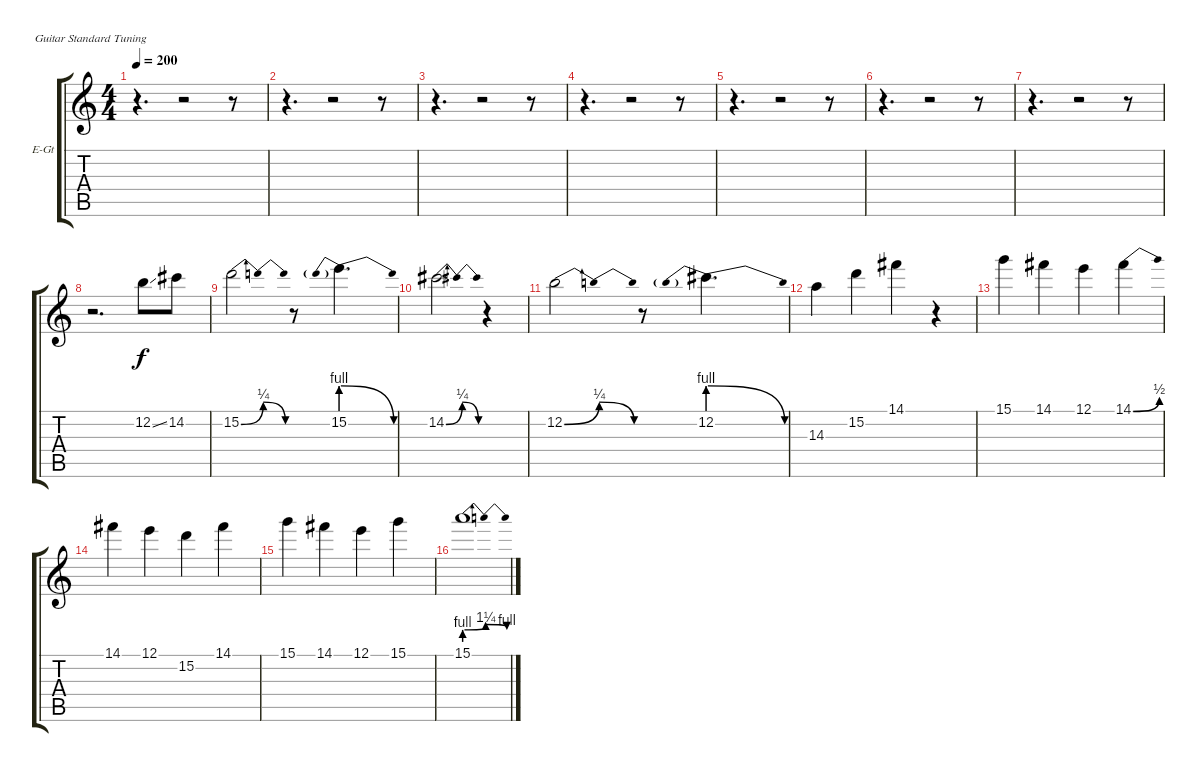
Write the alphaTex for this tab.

\bracketExtendMode groupsimilarinstruments
\firstSystemTrackNameOrientation horizontal
\otherSystemsTrackNameOrientation horizontal
\track ("Harmony" "E-Gt") {instrument distortionguitar}
\staff {score tabs}
\tuning (E4 B3 G3 D3 A2 E2)
\ts (4 4)
\tempo 200
\clef g2
\ks c
r.4{d dy f} r.2 r.8 |
r.4{d} r.2 r.8 |
r.4{d} r.2 r.8 |
r.4{d} r.2 r.8 |
r.4{d} r.2 r.8 |
r.4{d} r.2 r.8 |
r.4{d} r.2 r.8 |
r.2{d} 12.2{ss}.8 14.2.8 |
15.2{be (bendrelease 0 0 30 1 30 1 60 0)}.2 r.8 15.2{be (prebendrelease 0 4 60 0)}.4{d} |
14.2{be (bendrelease 0 0 30 1 30 1 60 0)}.2{d} r.4 |
12.2{be (bendrelease 0 0 30 1 30 1 60 0)}.2 r.8 12.2{be (prebendrelease 0 4 60 0)}.4{d} |
14.3.4 15.2.4 14.1.4 r.4 |
15.1.4 14.1.4 12.1.4 14.1{be (bend 0 0 60 2)}.4 |
14.1.4 12.1.4 15.2.4 14.1.4 |
15.1.4 14.1.4 12.1.4 15.1.4 |
15.1{be (bendrelease 0 4 30 5 30 5 60 4)}.1
